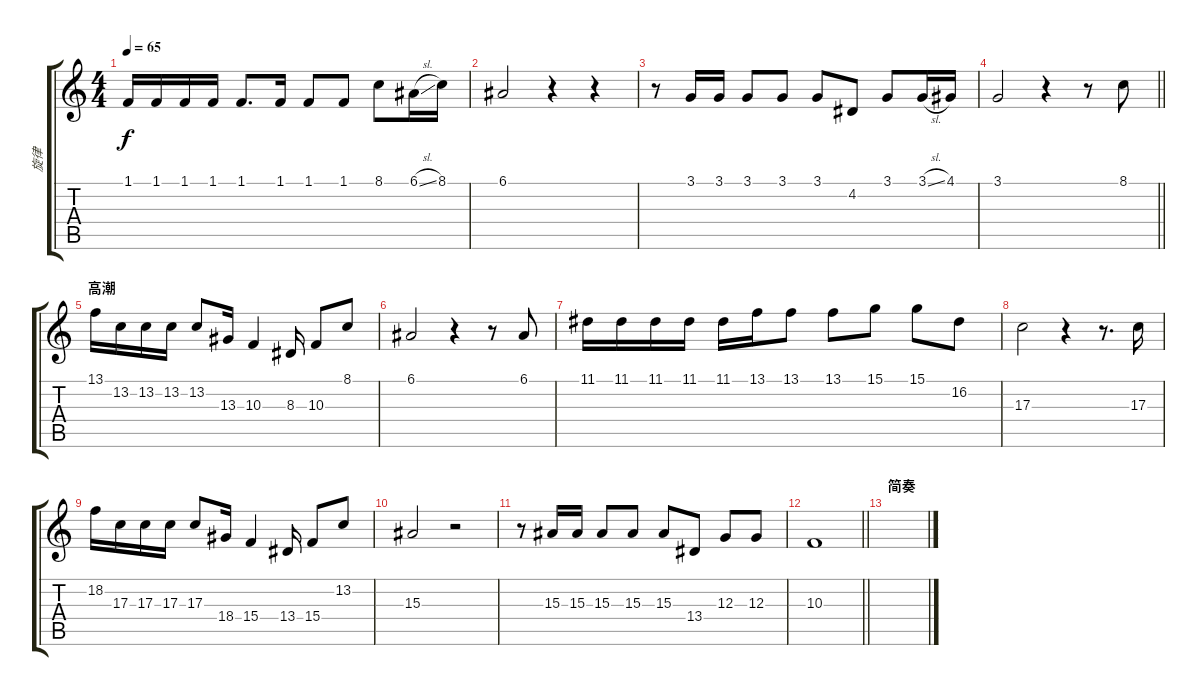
\track ("旋律" "旋律") {instrument voiceoohs}
\staff {score tabs}
\tuning (E4 B3 G3 D3 A2 E2) {hide}
\ts (4 4)
\tempo 65
\clef g2
\ks c
1.1.16{dy f} 1.1.16 1.1.16 1.1.16 1.1.8{d} 1.1.16 1.1.8 1.1.8 8.1.8 6.1{sl}.16 8.1.16 |
6.1.2 r.4 r.4 |
r.8 3.1.16 3.1.16 3.1.8 3.1.8 3.1.8 4.2.8 3.1.8 3.1{sl}.16 4.1.16 |
\barLineRight lightlight
3.1.2 r.4 r.8 8.1.8 |
\section ("" "高潮")
13.1.16 13.2.16 13.2.16 13.2.16 13.2.8 13.3.16 10.3.4 8.3.16 10.3.8 8.1.8 |
6.1.2 r.4 r.8 6.1.8 |
11.1.16 11.1.16 11.1.16 11.1.16 11.1.16 13.1.16 13.1.8 13.1.8 15.1.8 15.1.8 16.2.8 |
17.3.2 r.4 r.8{d} 17.3.16 |
18.2.16 17.3.16 17.3.16 17.3.16 17.3.8 18.4.16 15.4.4 13.4.16 15.4.8 13.2.8 |
15.3.2 r.2 |
r.8 15.3.16 15.3.16 15.3.8 15.3.8 15.3.8 13.4.8 12.3.8 12.3.8 |
\barLineRight lightlight
10.3.1 |
\section ("" "简奏")
